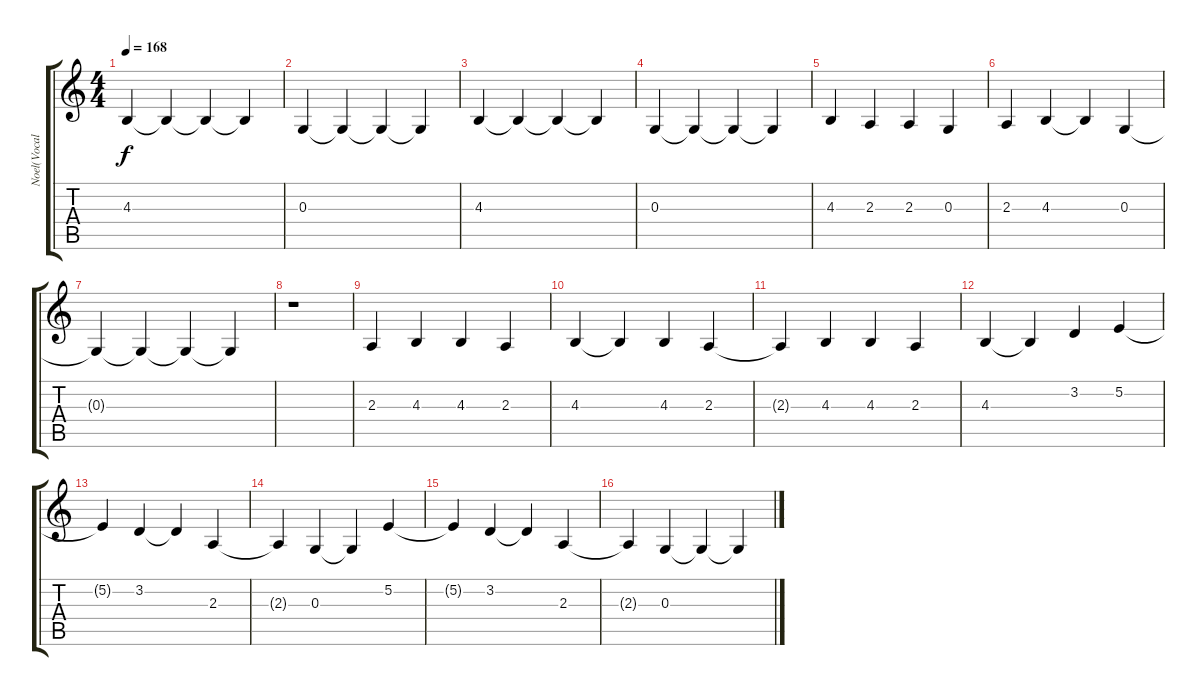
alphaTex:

\track ("Noel(Vocal)" "Noel(Vocal") {instrument oboe}
\staff {score tabs}
\tuning (E4 B3 G3 D3 A2 E2) {hide}
\ts (4 4)
\tempo 168
\clef g2
\ks c
4.3.4{dy f} 4.3{t}.4 4.3{t}.4 4.3{t}.4 |
0.3.4 0.3{t}.4 0.3{t}.4 0.3{t}.4 |
4.3.4 4.3{t}.4 4.3{t}.4 4.3{t}.4 |
0.3.4 0.3{t}.4 0.3{t}.4 0.3{t}.4 |
4.3.4 2.3.4 2.3.4 0.3.4 |
2.3.4 4.3.4 4.3{t}.4 0.3.4 |
0.3{t}.4 0.3{t}.4 0.3{t}.4 0.3{t}.4 |
r.1 |
2.3.4 4.3.4 4.3.4 2.3.4 |
4.3.4 4.3{t}.4 4.3.4 2.3.4 |
2.3{t}.4 4.3.4 4.3.4 2.3.4 |
4.3.4 4.3{t}.4 3.2.4 5.2.4 |
5.2{t}.4 3.2.4 3.2{t}.4 2.3.4 |
2.3{t}.4 0.3.4 0.3{t}.4 5.2.4 |
5.2{t}.4 3.2.4 3.2{t}.4 2.3.4 |
2.3{t}.4 0.3.4 0.3{t}.4 0.3{t}.4
